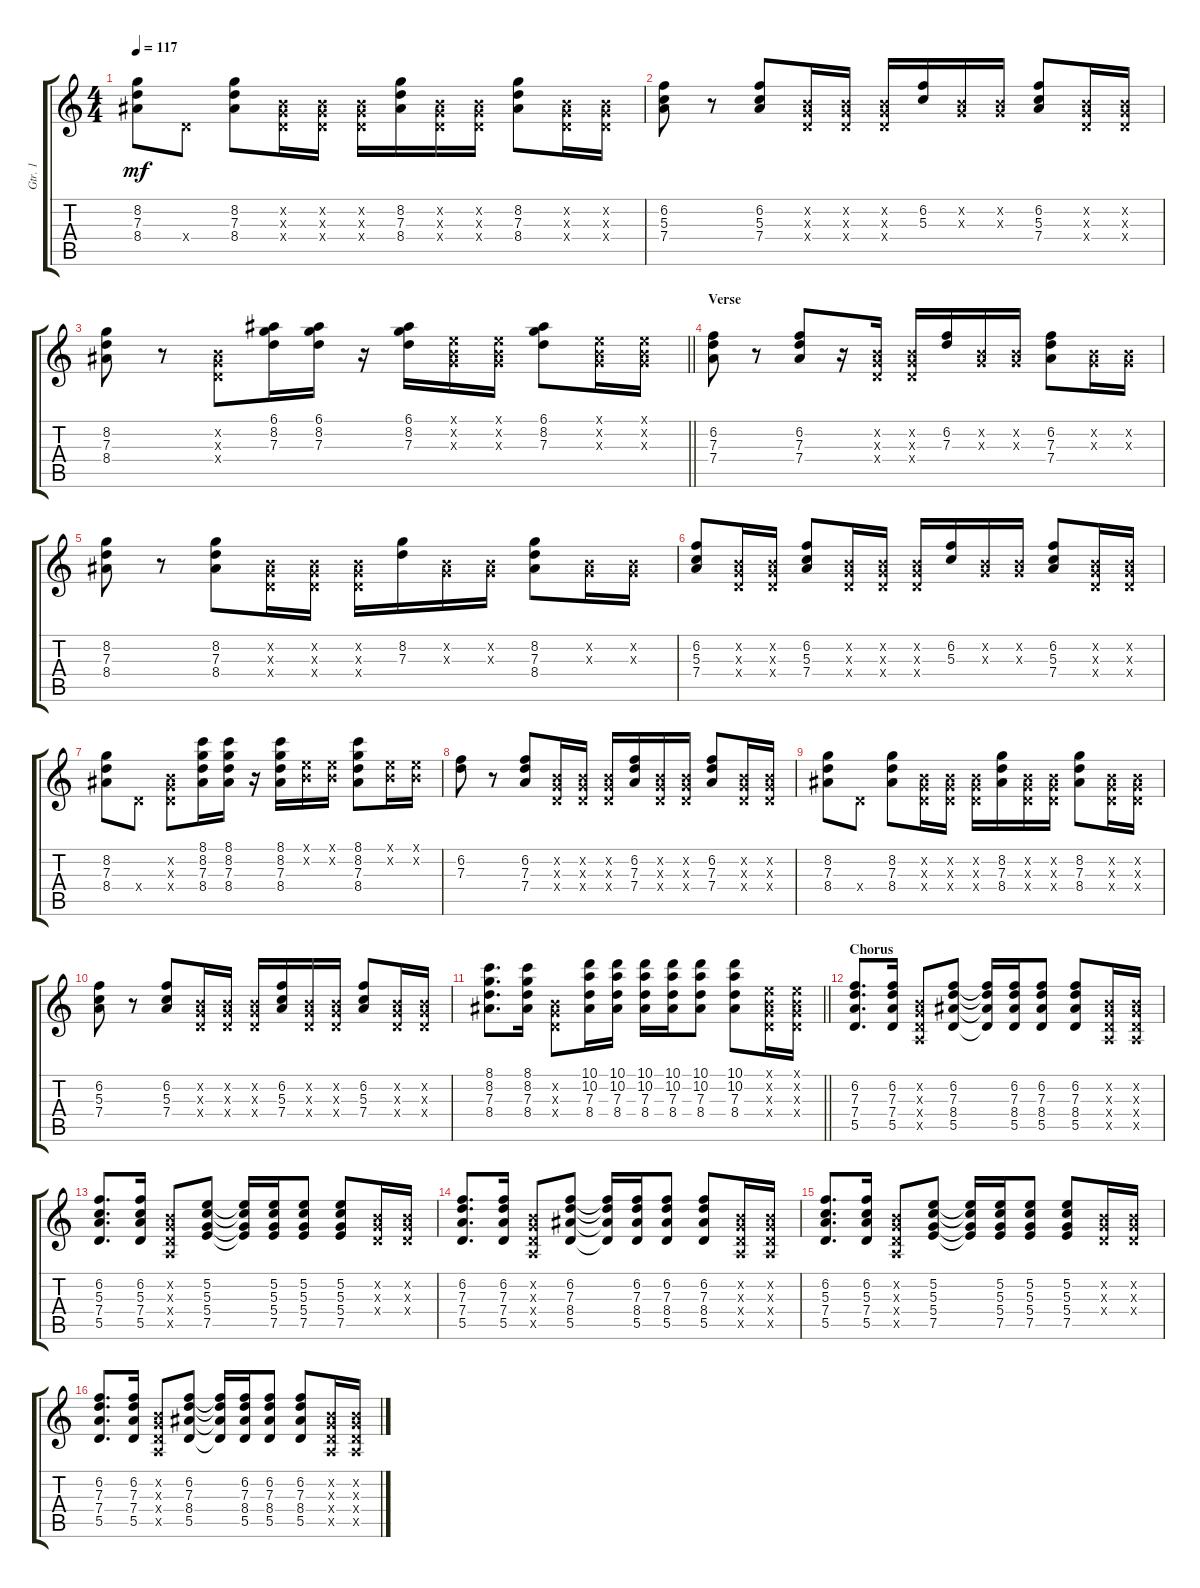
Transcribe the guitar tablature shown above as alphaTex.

\track ("Gtr. 1" "Gtr. 1") {instrument electricguitarclean}
\staff {score tabs}
\tuning (E4 B3 G3 D3 A2 E2) {hide}
\ts (4 4)
\tempo 117
\clef g2
\ks c
(8.2 7.3 8.4).8{dy mf} 0.4{x}.8 (8.2 7.3 8.4).8 (0.2{x} 0.3{x} 0.4{x}).16 (0.2{x} 0.3{x} 0.4{x}).16 (0.2{x} 0.3{x} 0.4{x}).16 (8.2 7.3 8.4).16 (0.2{x} 0.3{x} 0.4{x}).16 (0.2{x} 0.3{x} 0.4{x}).16 (8.2 7.3 8.4).8 (0.2{x} 0.3{x} 0.4{x}).16 (0.2{x} 0.3{x} 0.4{x}).16 |
(6.2 5.3 7.4).8 r.8 (6.2 5.3 7.4).8 (0.2{x} 0.3{x} 0.4{x}).16 (0.2{x} 0.3{x} 0.4{x}).16 (0.2{x} 0.3{x} 0.4{x}).16 (6.2 5.3).16 (0.2{x} 0.3{x}).16 (0.2{x} 0.3{x}).16 (6.2 5.3 7.4).8 (0.2{x} 0.3{x} 0.4{x}).16 (0.2{x} 0.3{x} 0.4{x}).16 |
\barLineRight lightlight
(8.2 7.3 8.4).8 r.8 (0.2{x} 0.3{x} 0.4{x}).8 (6.1 8.2 7.3).16 (6.1 8.2 7.3).16 r.16 (6.1 8.2 7.3).16 (0.1{x} 0.2{x} 0.3{x}).16 (0.1{x} 0.2{x} 0.3{x}).16 (6.1 8.2 7.3).8 (0.1{x} 0.2{x} 0.3{x}).16 (0.1{x} 0.2{x} 0.3{x}).16 |
\section ("" "Verse")
(6.2 7.3 7.4).8 r.8 (6.2 7.3 7.4).8 r.16 (0.2{x} 0.3{x} 0.4{x}).16 (0.2{x} 0.3{x} 0.4{x}).16 (6.2 7.3).16 (0.2{x} 0.3{x}).16 (0.2{x} 0.3{x}).16 (6.2 7.3 7.4).8 (0.2{x} 0.3{x}).16 (0.2{x} 0.3{x}).16 |
(8.2 7.3 8.4).8 r.8 (8.2 7.3 8.4).8 (0.2{x} 0.3{x} 0.4{x}).16 (0.2{x} 0.3{x} 0.4{x}).16 (0.2{x} 0.3{x} 0.4{x}).16 (8.2 7.3).16 (0.2{x} 0.3{x}).16 (0.2{x} 0.3{x}).16 (8.2 7.3 8.4).8 (0.2{x} 0.3{x}).16 (0.2{x} 0.3{x}).16 |
(6.2 5.3 7.4).8 (0.2{x} 0.3{x} 0.4{x}).16 (0.2{x} 0.3{x} 0.4{x}).16 (6.2 5.3 7.4).8 (0.2{x} 0.3{x} 0.4{x}).16 (0.2{x} 0.3{x} 0.4{x}).16 (0.2{x} 0.3{x} 0.4{x}).16 (6.2 5.3).16 (0.2{x} 0.3{x}).16 (0.2{x} 0.3{x}).16 (6.2 5.3 7.4).8 (0.2{x} 0.3{x} 0.4{x}).16 (0.2{x} 0.3{x} 0.4{x}).16 |
(8.2 7.3 8.4).8 0.4{x}.8 (0.2{x} 0.3{x} 0.4{x}).8 (8.1 8.2 7.3 8.4).16 (8.1 8.2 7.3 8.4).16 r.16 (8.1 8.2 7.3 8.4).16 (0.1{x} 0.2{x}).16 (0.1{x} 0.2{x}).16 (8.1 8.2 7.3 8.4).8 (0.1{x} 0.2{x}).16 (0.1{x} 0.2{x}).16 |
(6.2 7.3).8 r.8 (6.2 7.3 7.4).8 (0.2{x} 0.3{x} 0.4{x}).16 (0.2{x} 0.3{x} 0.4{x}).16 (0.2{x} 0.3{x} 0.4{x}).16 (6.2 7.3 7.4).16 (0.2{x} 0.3{x} 0.4{x}).16 (0.2{x} 0.3{x} 0.4{x}).16 (6.2 7.3 7.4).8 (0.2{x} 0.3{x} 0.4{x}).16 (0.2{x} 0.3{x} 0.4{x}).16 |
(8.2 7.3 8.4).8 0.4{x}.8 (8.2 7.3 8.4).8 (0.2{x} 0.3{x} 0.4{x}).16 (0.2{x} 0.3{x} 0.4{x}).16 (0.2{x} 0.3{x} 0.4{x}).16 (8.2 7.3 8.4).16 (0.2{x} 0.3{x} 0.4{x}).16 (0.2{x} 0.3{x} 0.4{x}).16 (8.2 7.3 8.4).8 (0.2{x} 0.3{x} 0.4{x}).16 (0.2{x} 0.3{x} 0.4{x}).16 |
(6.2 5.3 7.4).8 r.8 (6.2 5.3 7.4).8 (0.2{x} 0.3{x} 0.4{x}).16 (0.2{x} 0.3{x} 0.4{x}).16 (0.2{x} 0.3{x} 0.4{x}).16 (6.2 5.3 7.4).16 (0.2{x} 0.3{x} 0.4{x}).16 (0.2{x} 0.3{x} 0.4{x}).16 (6.2 5.3 7.4).8 (0.2{x} 0.3{x} 0.4{x}).16 (0.2{x} 0.3{x} 0.4{x}).16 |
\barLineRight lightlight
(8.1 8.2 7.3 8.4).8{d} (8.1 8.2 7.3 8.4).16 (0.2{x} 0.3{x} 0.4{x}).8 (10.1 10.2 7.3 8.4).16 (10.1 10.2 7.3 8.4).16 (10.1 10.2 7.3 8.4).16 (10.1 10.2 7.3 8.4).16 (10.1 10.2 7.3 8.4).8 (10.1 10.2 7.3 8.4).8 (0.1{x} 0.2{x} 0.3{x} 0.4{x}).16 (0.1{x} 0.2{x} 0.3{x} 0.4{x}).16 |
\section ("" "Chorus")
(6.2 7.3 7.4 5.5).8{d} (6.2 7.3 7.4 5.5).16 (0.2{x} 0.3{x} 0.4{x} 0.5{x}).8 (6.2 7.3 8.4 5.5).8 (6.2{t} 7.3{t} 8.4{t} 5.5{t}).16 (6.2 7.3 8.4 5.5).16 (6.2 7.3 8.4 5.5).8 (6.2 7.3 8.4 5.5).8 (0.2{x} 0.3{x} 0.4{x} 0.5{x}).16 (0.2{x} 0.3{x} 0.4{x} 0.5{x}).16 |
(6.2 5.3 7.4 5.5).8{d} (6.2 5.3 7.4 5.5).16 (0.2{x} 0.3{x} 0.4{x} 0.5{x}).8 (5.2 5.3 5.4 7.5).8 (5.2{t} 5.3{t} 5.4{t} 7.5{t}).16 (5.2 5.3 5.4 7.5).16 (5.2 5.3 5.4 7.5).8 (5.2 5.3 5.4 7.5).8 (0.2{x} 0.3{x} 0.4{x}).16 (0.2{x} 0.3{x} 0.4{x}).16 |
(6.2 7.3 7.4 5.5).8{d} (6.2 7.3 7.4 5.5).16 (0.2{x} 0.3{x} 0.4{x} 0.5{x}).8 (6.2 7.3 8.4 5.5).8 (6.2{t} 7.3{t} 8.4{t} 5.5{t}).16 (6.2 7.3 8.4 5.5).16 (6.2 7.3 8.4 5.5).8 (6.2 7.3 8.4 5.5).8 (0.2{x} 0.3{x} 0.4{x} 0.5{x}).16 (0.2{x} 0.3{x} 0.4{x} 0.5{x}).16 |
(6.2 5.3 7.4 5.5).8{d} (6.2 5.3 7.4 5.5).16 (0.2{x} 0.3{x} 0.4{x} 0.5{x}).8 (5.2 5.3 5.4 7.5).8 (5.2{t} 5.3{t} 5.4{t} 7.5{t}).16 (5.2 5.3 5.4 7.5).16 (5.2 5.3 5.4 7.5).8 (5.2 5.3 5.4 7.5).8 (0.2{x} 0.3{x} 0.4{x}).16 (0.2{x} 0.3{x} 0.4{x}).16 |
(6.2 7.3 7.4 5.5).8{d} (6.2 7.3 7.4 5.5).16 (0.2{x} 0.3{x} 0.4{x} 0.5{x}).8 (6.2 7.3 8.4 5.5).8 (6.2{t} 7.3{t} 8.4{t} 5.5{t}).16 (6.2 7.3 8.4 5.5).16 (6.2 7.3 8.4 5.5).8 (6.2 7.3 8.4 5.5).8 (0.2{x} 0.3{x} 0.4{x} 0.5{x}).16 (0.2{x} 0.3{x} 0.4{x} 0.5{x}).16
